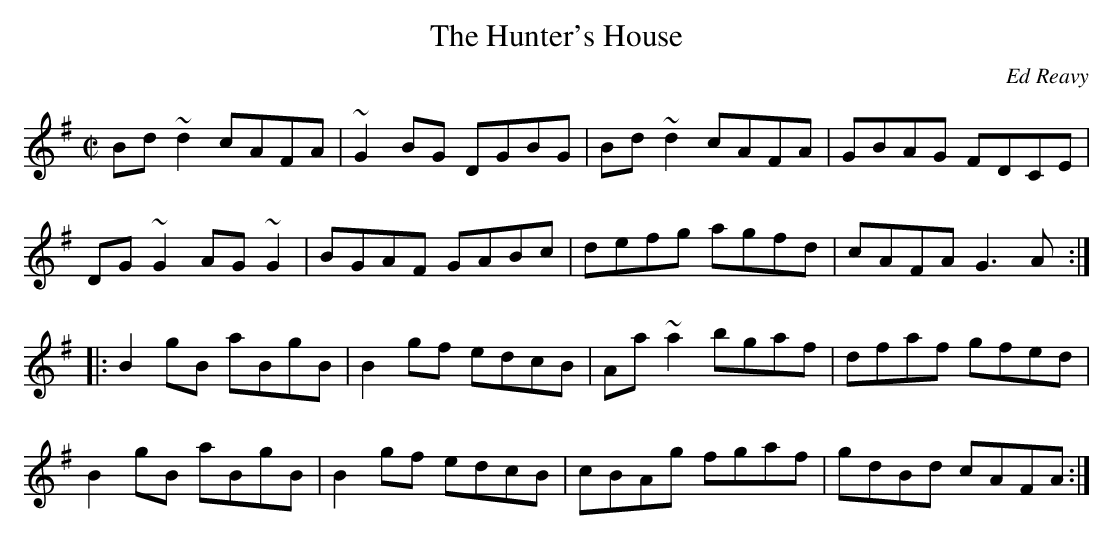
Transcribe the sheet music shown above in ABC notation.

X:1
T:Hunter's House, The
M:C|
L:1/8
C:Ed Reavy
K:G
Bd~d2 cAFA|~G2BG DGBG|Bd~d2 cAFA|GBAG FDCE|!
DG~G2 AG~G2|BGAF GABc|defg agfd|cAFA G3A:|!
|:B2gB aBgB|B2gf edcB|Aa~a2 bgaf|dfaf gfed|!
B2gB aBgB|B2gf edcB|cBAg fgaf|gdBd cAFA:|]!
